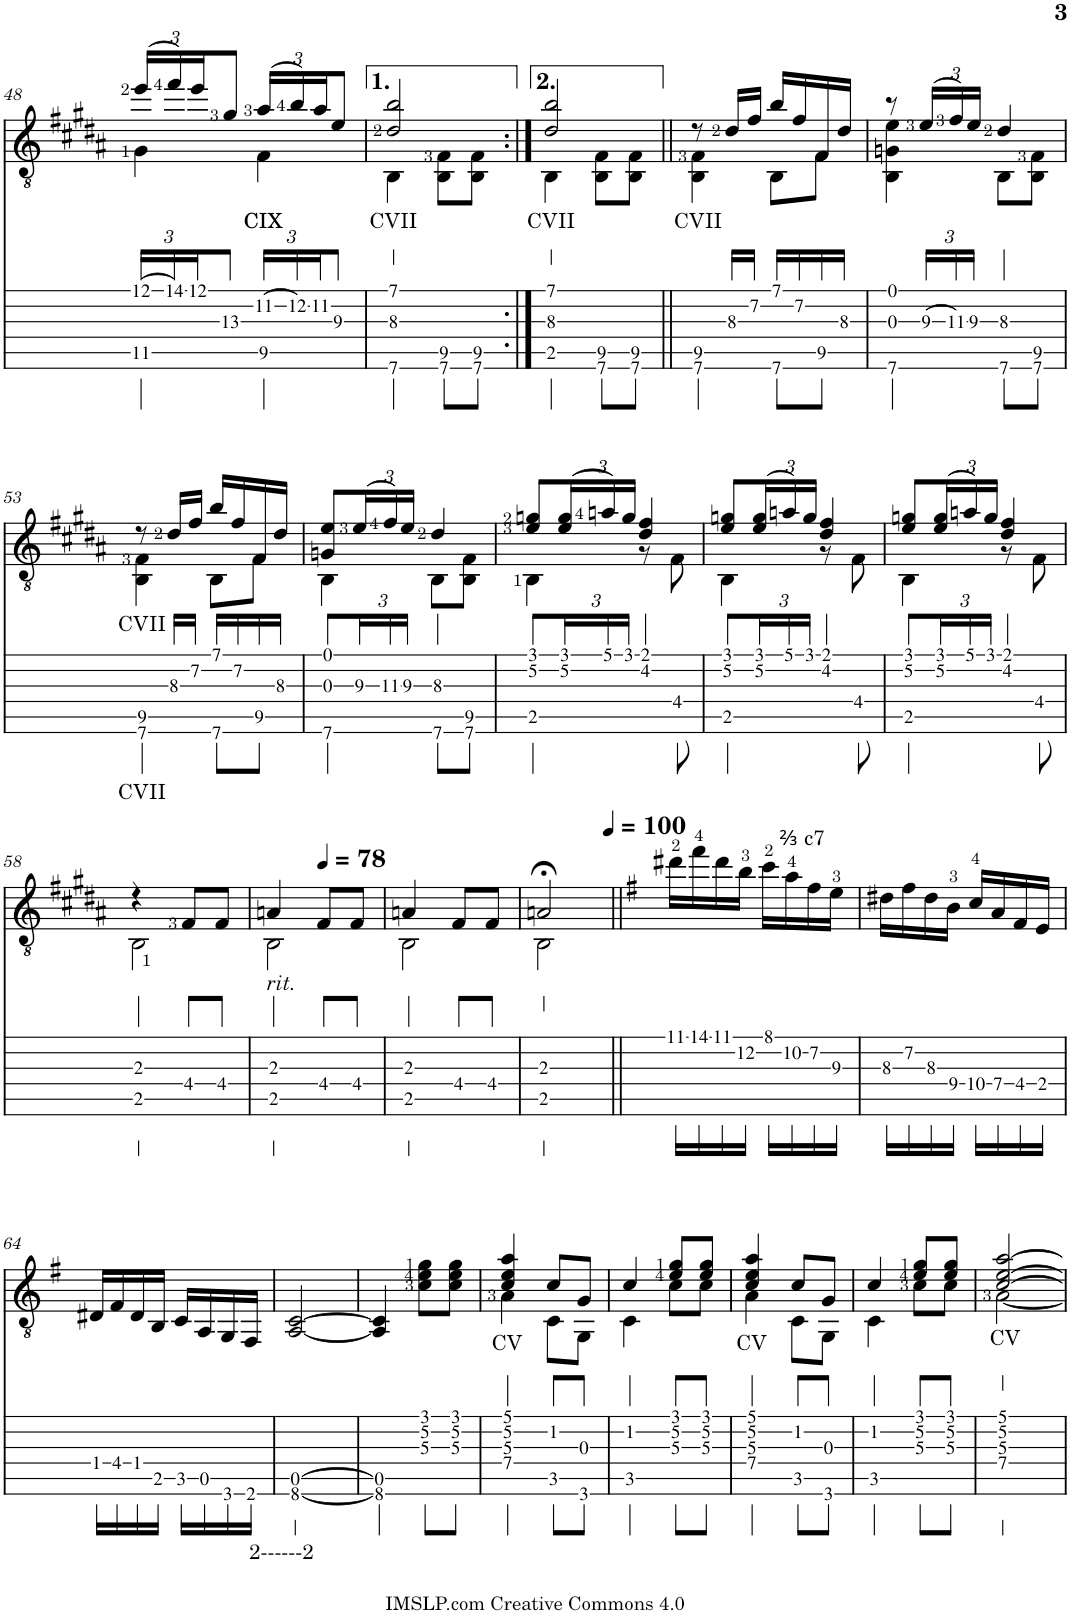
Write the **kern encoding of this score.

**kern	**text	**kern	**text
*part2	*part2	*part1	*part1
*staff2	*staff2	*staff1	*staff1
*I"Chitarra classica (Intavolatura)	*	*I"Chitarra classica, Guitar Standard	*
!!LO:PB:g=z
*	*	*clefGv2	*
*k[f#c#g#d#a#]	*	*k[f#c#g#d#a#]	*
*M2/4	*	*M2/4	*
*Xbrackettup	*	*Xbrackettup	*
=48	=48	=48	=48
*^	*	*^	*
(24ee/LL	4G#\	.	(24ee/LL	4G#\	.
24ff#/)	.	.	24ff#/)	.	.
24ee/J	.	.	24ee/J	.	.
8g#/J	.	.	8g#/J	.	.
!	!	!	!	!	!LO:LY:b
(24a#/LL	4F#\	.	(24a#/LL	4F#\	CIX
24b/)	.	.	24b/)	.	.
24a#/J	.	.	24a#/J	.	.
8e/J	.	.	8e/J	.	.
=49	=49	=49	=49	=49	=49
!	!	!	!	!	!LO:LY:b
2d#/ 2b/	4BB\	.	2d#/ 2b/	4BB\	CVII
.	8BB\ 8F#\L	.	.	8BB\ 8F#\L	.
.	8BB\ 8F#\J	.	.	8BB\ 8F#\J	.
=50:|!	=50:|!	=50:|!	=50:|!	=50:|!	=50:|!
!	!	!	!	!	!LO:LY:b
2d#/ 2b/	4BB\	.	2d#/ 2b/	4BB\	CVII
.	8BB\ 8F#\L	.	.	8BB\ 8F#\L	.
.	8BB\ 8F#\J	.	.	8BB\ 8F#\J	.
=51||	=51||	=51||	=51||	=51||	=51||
!	!	!	!	!	!LO:LY:b
8r	4BB\ 4F#\	.	8r	4BB\ 4F#\	CVII
16d#/LL	.	.	16d#/LL	.	.
16f#/JJ	.	.	16f#/JJ	.	.
16b/LL	8BB\L	.	16b/LL	8BB\L	.
16f#/	.	.	16f#/	.	.
16F#/	8F#\J	.	16F#/	8F#\J	.
16d#/JJ	.	.	16d#/JJ	.	.
=52	=52	=52	=52	=52	=52
8r	4BB\ 4Gn\ 4e\	.	8r	4BB\ 4Gn\ 4e\	.
(24e/LL	.	.	(24e/LL	.	.
24f#/)	.	.	24f#/)	.	.
24e/JJ	.	.	24e/JJ	.	.
4d#/	8BB\L	.	4d#/	8BB\L	.
.	8BB\ 8F#\J	.	.	8BB\ 8F#\J	.
!!LO:LB:g=z	!!
=53	=53	=53	=53	=53	=53
!	!	!LO:LY:b	!	!	!LO:LY:b
8r	4BB\ 4F#\	CVII	8r	4BB\ 4F#\	CVII
16d#/LL	.	.	16d#/LL	.	.
16f#/JJ	.	.	16f#/JJ	.	.
16b/LL	8BB\L	.	16b/LL	8BB\L	.
16f#/	.	.	16f#/	.	.
16F#/	8F#\J	.	16F#/	8F#\J	.
16d#/JJ	.	.	16d#/JJ	.	.
=54	=54	=54	=54	=54	=54
8Gn/ 8e/L	4BB\	.	8Gn/ 8e/L	4BB\	.
24e/L	.	.	(24e/L	.	.
24f#/	.	.	24f#/)	.	.
24e/JJ	.	.	24e/JJ	.	.
4d#/	8BB\L	.	4d#/	8BB\L	.
.	8BB\ 8F#\J	.	.	8BB\ 8F#\J	.
=55	=55	=55	=55	=55	=55
8e/ 8gn/L	4BB\	.	8e/ 8gn/L	4BB\	.
24e/ 24g/L	.	.	(24e/ 24g/L	.	.
24an/	.	.	24an/)	.	.
24g/JJ	.	.	24g/JJ	.	.
4d#/ 4f#/	8r	.	4d#/ 4f#/	8r	.
.	8F#\	.	.	8F#\	.
=56	=56	=56	=56	=56	=56
8e/ 8gn/L	4BB\	.	8e/ 8gn/L	4BB\	.
24e/ 24g/L	.	.	(24e/ 24g/L	.	.
24an/	.	.	24an/)	.	.
24g/JJ	.	.	24g/JJ	.	.
4d#/ 4f#/	8r	.	4d#/ 4f#/	8r	.
.	8F#\	.	.	8F#\	.
=57	=57	=57	=57	=57	=57
8e/ 8gn/L	4BB\	.	8e/ 8gn/L	4BB\	.
24e/ 24g/L	.	.	(24e/ 24g/L	.	.
24an/	.	.	24an/)	.	.
24g/JJ	.	.	24g/JJ	.	.
4d#/ 4f#/	8r	.	4d#/ 4f#/	8r	.
.	8F#\	.	.	8F#\	.
!!LO:LB:g=z	!!
=58	=58	=58	=58	=58	=58
4An/	2BB\	.	4r	2BB\	.
8F#/L	.	.	8F#/L	.	.
8F#/J	.	.	8F#/J	.	.
=59	=59	=59	=59	=59	=59
!LO:TX:a:i:t=rit.	!	!	!	!	!
4An/	2BB\	.	4An/	2BB\	.
*	*	*	*MM78	*	*
8F#/L	.	.	8F#/L	.	.
8F#/J	.	.	8F#/J	.	.
=60	=60	=60	=60	=60	=60
4An/	2BB\	.	4An/	2BB\	.
8F#/L	.	.	8F#/L	.	.
8F#/J	.	.	8F#/J	.	.
=61	=61	=61	=61	=61	=61
*	*	*	*	*^	*
2An/	2BB\	.	2An;</	2BB\	4..ryy	.
*	*	*	*MM100	*	*	*
.	.	.	.	.	16ryy	.
*v	*v	*	*	*	*	*
*	*	*v	*v	*v	*
=62||	=62||	=62||	=62||
*k[f#]	*	*k[f#]	*
16dd#X\LL	.	16dd#X\LL	.
16ff#\	.	16ff#\	.
16dd#\	.	16dd#\	.
16b\JJ	.	16b\JJ	.
16cc\LL	.	16cc\LL	.
16a\	.	16a\	.
!	!	!LO:TX:a:t=⅔ c7	!
16f#\	.	16f#\	.
16e\JJ	.	16e\JJ	.
=63	=63	=63	=63
16d#X\LL	.	16d#X\LL	.
16f#\	.	16f#\	.
16d#\	.	16d#\	.
16B\JJ	.	16B\JJ	.
16c\LL	.	16c/LL	.
16A\	.	16A/	.
16F#\	.	16F#/	.
16E\JJ	.	16E/JJ	.
!!LO:LB:g=z
=64	=64	=64	=64
16D#X\LL	.	16D#X/LL	.
16F#\	.	16F#/	.
16D#\	.	16D#/	.
16BB\JJ	.	16BB/JJ	.
16C\LL	.	16C/LL	.
16AA\	.	16AA/	.
16GG\	.	16GG/	.
!LO:TX:b:t=2------2	!	!	!
16FF#\JJ	.	16FF#/JJ	.
=65	=65	=65	=65
[2C\ [2AA\	.	[2AA/ [2C/	.
=66	=66	=66	=66
4C\] 4AA\]	.	4AA/] 4C/]	.
8c\ 8e\ 8g\L	.	8c\ 8e\ 8g\L	.
8c\ 8e\ 8g\J	.	8c\ 8e\ 8g\J	.
=67	=67	=67	=67
*^	*	*	*
!	!	!	!	!LO:LY:b
*	*	*	*^	*
4c/ 4e/ 4a/	4A\	.	4c/ 4e/ 4a/	4A\	CV
8c/L	8C\L	.	8c/L	8C\L	.
8G/J	8GG\J	.	8G/J	8GG\J	.
=68	=68	=68	=68	=68	=68
4c/	4C\	.	4c/	4C\	.
8e/ 8g/L	8c\L	.	8e/ 8g/L	8c\L	.
8e/ 8g/J	8c\J	.	8e/ 8g/J	8c\J	.
=69	=69	=69	=69	=69	=69
!	!	!	!	!	!LO:LY:b
4c/ 4e/ 4a/	4A\	.	4c/ 4e/ 4a/	4A\	CV
8c/L	8C\L	.	8c/L	8C\L	.
8G/J	8GG\J	.	8G/J	8GG\J	.
=70	=70	=70	=70	=70	=70
4c/	4C\	.	4c/	4C\	.
8e/ 8g/L	8c\L	.	8e/ 8g/L	8c\L	.
8e/ 8g/J	8c\J	.	8e/ 8g/J	8c\J	.
=71	=71	=71	=71	=71	=71
!LO:TX:a:t=CV	!	!	!	!	!
2c/ 2e/ 2a/	2A\	.	[2c/ [2e/ [2a/	[2A\	.
*v	*v	*	*	*	*
*	*	*v	*v	*
=	=	=	=
*-	*-	*-	*-
